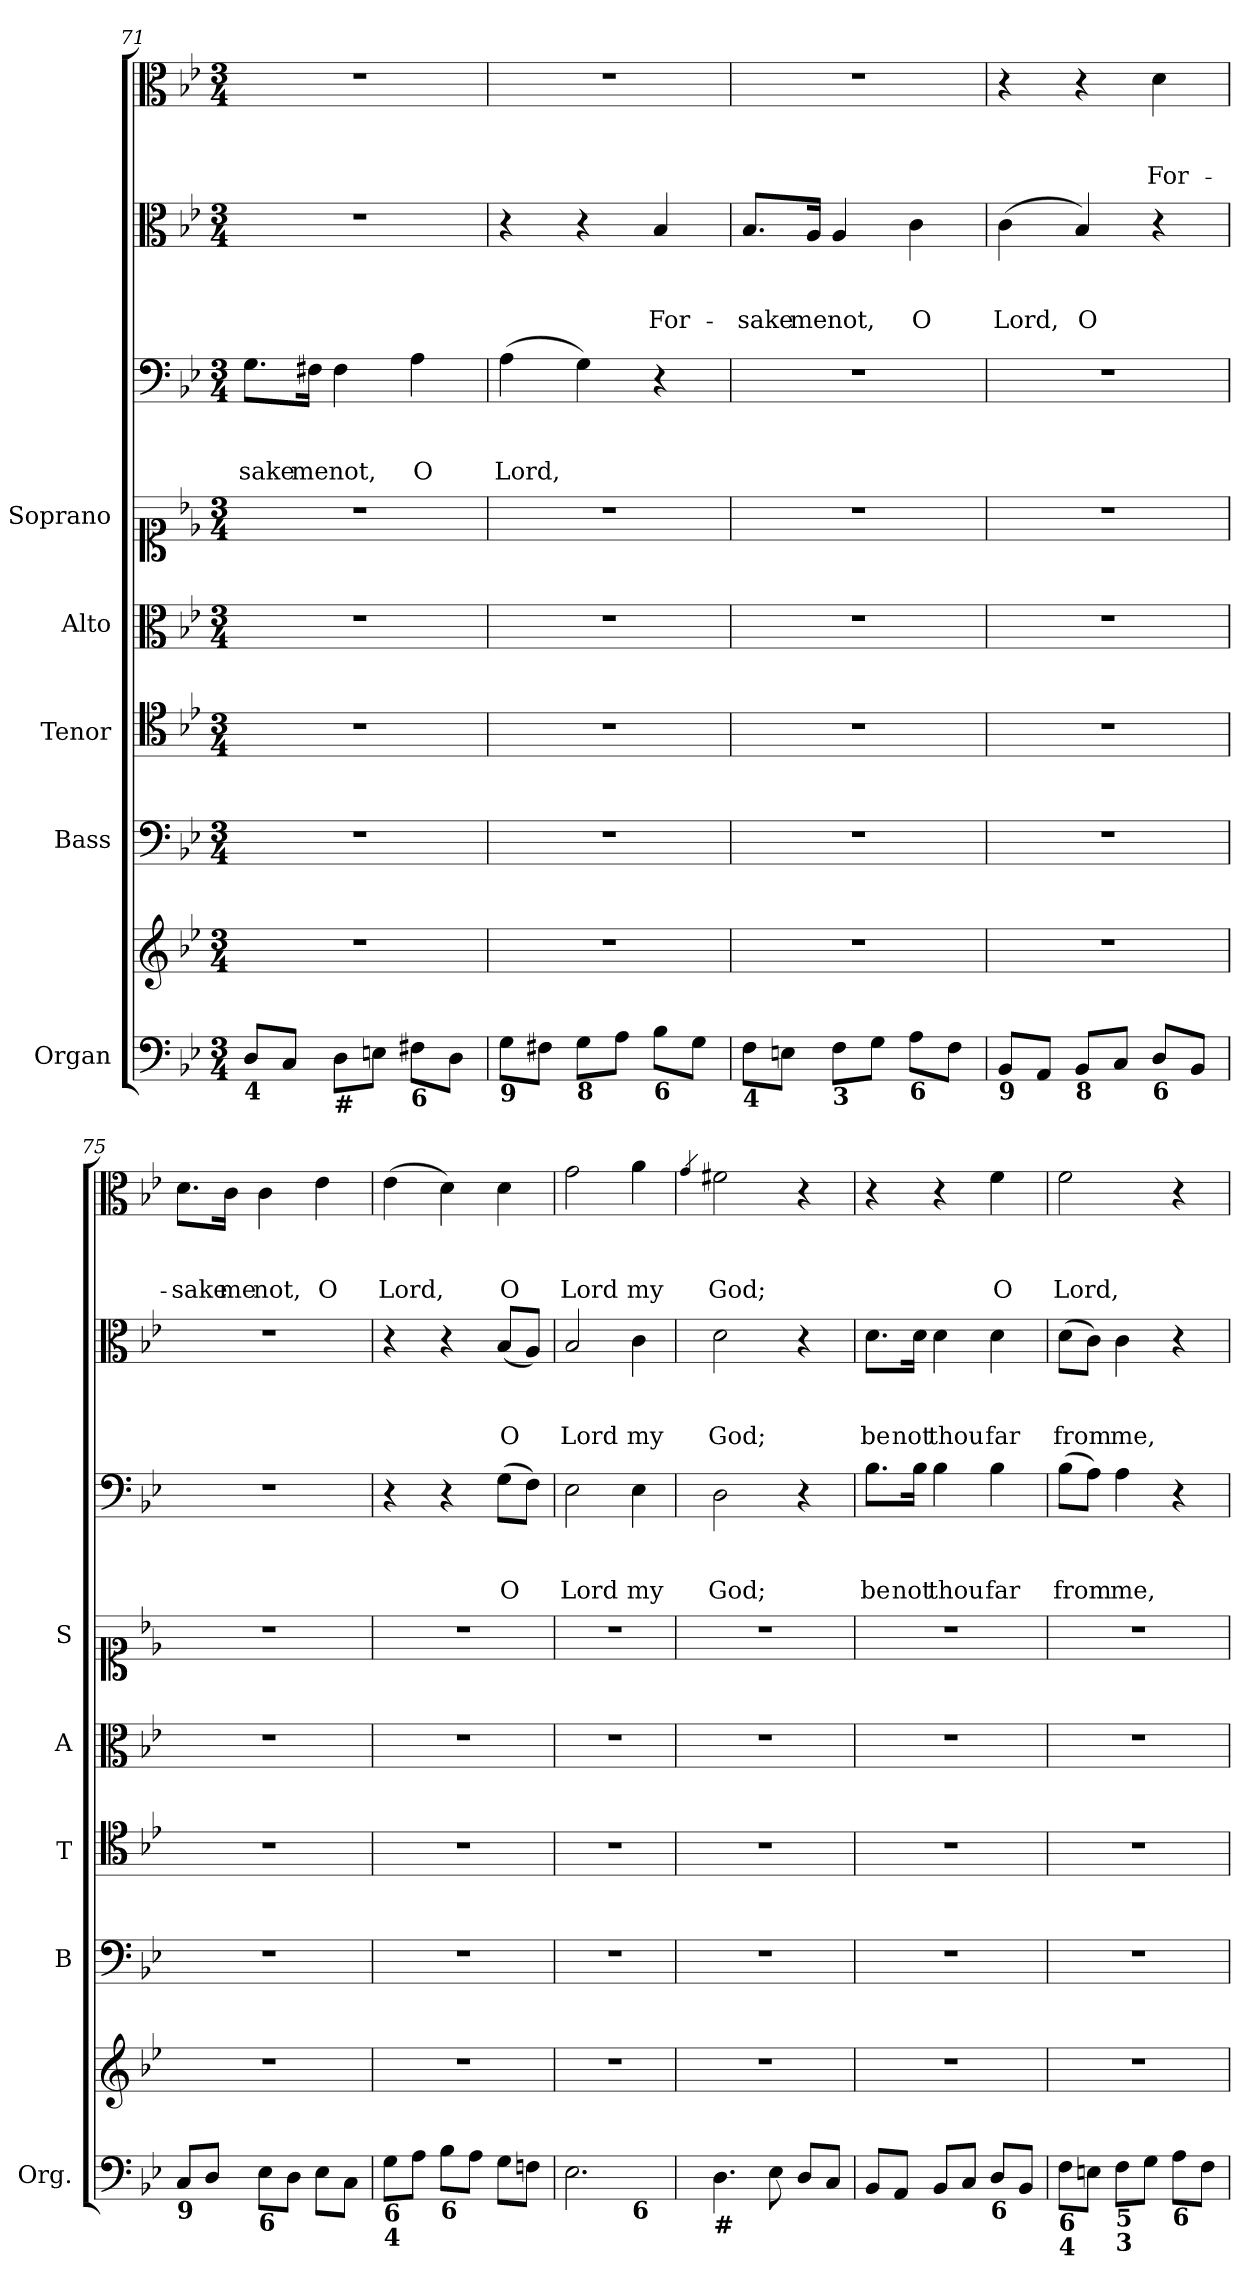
**kern	**kern	**kern	**kern	**kern	**kern	**kern	**text	**text	**text	**kern	**text	**text	**text	**kern	**text	**text	**text
*part8	*part8	*part7	*part6	*part5	*part4	*part3	*part3	*part3	*part3	*part2	*part2	*part2	*part2	*part1	*part1	*part1	*part1
*staff9	*staff8	*staff7	*staff6	*staff5	*staff4	*staff3	*staff3	*staff3	*staff3	*staff2	*staff2	*staff2	*staff2	*staff1	*staff1	*staff1	*staff1
*I"Organ	*	*I"Bass	*I"Tenor	*I"Alto	*I"Soprano	*	*	*	*	*	*	*	*	*	*	*	*
*I'Org.	*	*I'B	*I'T	*I'A	*I'S	*	*	*	*	*	*	*	*	*	*	*	*
*clefF4	*clefG2	*clefF4	*clefC4	*clefC3	*clefC1	*clefF4	*	*	*	*clefC3	*	*	*	*clefC3	*	*	*
*k[b-e-]	*k[b-e-]	*k[b-e-]	*k[b-e-]	*k[b-e-]	*k[b-e-]	*k[b-e-]	*	*	*	*k[b-e-]	*	*	*	*k[b-e-]	*	*	*
*g:	*g:	*g:	*g:	*g:	*g:	*g:	*	*	*	*g:	*	*	*	*g:	*	*	*
*M3/4	*M3/4	*M3/4	*M3/4	*M3/4	*M3/4	*M3/4	*	*	*	*M3/4	*	*	*	*M3/4	*	*	*
=71	=71	=71	=71	=71	=71	=71	=71	=71	=71	=71	=71	=71	=71	=71	=71	=71	=71
!LO:TX:b:B:t=4	!	!	!	!	!	!	!	!	!	!	!	!	!	!	!	!	!
!	!	!	!	!	!	!	!	!	!LO:LY:b	!	!	!	!	!	!	!	!
8D/L	2.r	2.r	2.r	2.r	2.r	8.G\L	.	.	-sake	2.r	.	.	.	2.r	.	.	.
8C/J	.	.	.	.	.	.	.	.	.	.	.	.	.	.	.	.	.
!	!	!	!	!	!	!	!	!	!LO:LY:b	!	!	!	!	!	!	!	!
.	.	.	.	.	.	16F#X\Jk	.	.	me	.	.	.	.	.	.	.	.
!LO:TX:b:B:t=#	!	!	!	!	!	!	!	!	!	!	!	!	!	!	!	!	!
!	!	!	!	!	!	!	!	!	!LO:LY:b	!	!	!	!	!	!	!	!
8D\L	.	.	.	.	.	4F#\	.	.	not,	.	.	.	.	.	.	.	.
8En\J	.	.	.	.	.	.	.	.	.	.	.	.	.	.	.	.	.
!LO:TX:b:B:t=6	!	!	!	!	!	!	!	!	!	!	!	!	!	!	!	!	!
!	!	!	!	!	!	!	!	!	!LO:LY:b	!	!	!	!	!	!	!	!
8F#X\L	.	.	.	.	.	4A\	.	.	O	.	.	.	.	.	.	.	.
8D\J	.	.	.	.	.	.	.	.	.	.	.	.	.	.	.	.	.
=72	=72	=72	=72	=72	=72	=72	=72	=72	=72	=72	=72	=72	=72	=72	=72	=72	=72
!LO:TX:b:B:t=9	!	!	!	!	!	!	!	!	!	!	!	!	!	!	!	!	!
!	!	!	!	!	!	!	!	!	!LO:LY:b	!	!	!	!	!	!	!	!
8G\L	2.r	2.r	2.r	2.r	2.r	(>4A\	.	.	Lord,	4r	.	.	.	2.r	.	.	.
8F#X\J	.	.	.	.	.	.	.	.	.	.	.	.	.	.	.	.	.
!LO:TX:b:B:t=8	!	!	!	!	!	!	!	!	!	!	!	!	!	!	!	!	!
8G\L	.	.	.	.	.	4G\)	.	.	.	4r	.	.	.	.	.	.	.
8A\J	.	.	.	.	.	.	.	.	.	.	.	.	.	.	.	.	.
!LO:TX:b:B:t=6	!	!	!	!	!	!	!	!	!	!	!	!	!	!	!	!	!
!	!	!	!	!	!	!	!	!	!	!	!	!	!LO:LY:b	!	!	!	!
8B-\L	.	.	.	.	.	4r	.	.	.	4B-/	.	.	For-	.	.	.	.
8G\J	.	.	.	.	.	.	.	.	.	.	.	.	.	.	.	.	.
=73	=73	=73	=73	=73	=73	=73	=73	=73	=73	=73	=73	=73	=73	=73	=73	=73	=73
!LO:TX:b:B:t=4	!	!	!	!	!	!	!	!	!	!	!	!	!	!	!	!	!
!	!	!	!	!	!	!	!	!	!	!	!	!	!LO:LY:b	!	!	!	!
8F\L	2.r	2.r	2.r	2.r	2.r	2.r	.	.	.	8.B-/L	.	.	-sake	2.r	.	.	.
8En\J	.	.	.	.	.	.	.	.	.	.	.	.	.	.	.	.	.
!	!	!	!	!	!	!	!	!	!	!	!	!	!LO:LY:b	!	!	!	!
.	.	.	.	.	.	.	.	.	.	16A/Jk	.	.	me	.	.	.	.
!LO:TX:b:B:t=3	!	!	!	!	!	!	!	!	!	!	!	!	!	!	!	!	!
!	!	!	!	!	!	!	!	!	!	!	!	!	!LO:LY:b	!	!	!	!
8F\L	.	.	.	.	.	.	.	.	.	4A/	.	.	not,	.	.	.	.
8G\J	.	.	.	.	.	.	.	.	.	.	.	.	.	.	.	.	.
!LO:TX:b:B:t=6	!	!	!	!	!	!	!	!	!	!	!	!	!	!	!	!	!
!	!	!	!	!	!	!	!	!	!	!	!	!	!LO:LY:b	!	!	!	!
8A\L	.	.	.	.	.	.	.	.	.	4c\	.	.	O	.	.	.	.
8F\J	.	.	.	.	.	.	.	.	.	.	.	.	.	.	.	.	.
!!LO:LB:g=z
=74	=74	=74	=74	=74	=74	=74	=74	=74	=74	=74	=74	=74	=74	=74	=74	=74	=74
!LO:TX:b:B:t=9	!	!	!	!	!	!	!	!	!	!	!	!	!	!	!	!	!
!	!	!	!	!	!	!	!	!	!	!	!	!	!LO:LY:b	!	!	!	!
8BB-/L	2.r	2.r	2.r	2.r	2.r	2.r	.	.	.	(>4c\	.	.	Lord,	4r	.	.	.
8AA/J	.	.	.	.	.	.	.	.	.	.	.	.	.	.	.	.	.
!LO:TX:b:B:t=8	!	!	!	!	!	!	!	!	!	!	!	!	!	!	!	!	!
!	!	!	!	!	!	!	!	!	!	!	!	!	!LO:LY:b	!	!	!	!
8BB-/L	.	.	.	.	.	.	.	.	.	4B-/)	.	.	O	4r	.	.	.
8C/J	.	.	.	.	.	.	.	.	.	.	.	.	.	.	.	.	.
!LO:TX:b:B:t=6	!	!	!	!	!	!	!	!	!	!	!	!	!	!	!	!	!
!	!	!	!	!	!	!	!	!	!	!	!	!	!	!	!	!	!LO:LY:b
8D/L	.	.	.	.	.	.	.	.	.	4r	.	.	.	4d\	.	.	For-
8BB-/J	.	.	.	.	.	.	.	.	.	.	.	.	.	.	.	.	.
=75	=75	=75	=75	=75	=75	=75	=75	=75	=75	=75	=75	=75	=75	=75	=75	=75	=75
!LO:TX:b:B:t=9	!	!	!	!	!	!	!	!	!	!	!	!	!	!	!	!	!
!	!	!	!	!	!	!	!	!	!	!	!	!	!	!	!	!	!LO:LY:b
8C/L	2.r	2.r	2.r	2.r	2.r	2.r	.	.	.	2.r	.	.	.	8.d\L	.	.	-sake
8D/J	.	.	.	.	.	.	.	.	.	.	.	.	.	.	.	.	.
!	!	!	!	!	!	!	!	!	!	!	!	!	!	!	!	!	!LO:LY:b
.	.	.	.	.	.	.	.	.	.	.	.	.	.	16c\Jk	.	.	me
!LO:TX:b:B:t=6	!	!	!	!	!	!	!	!	!	!	!	!	!	!	!	!	!
!	!	!	!	!	!	!	!	!	!	!	!	!	!	!	!	!	!LO:LY:b
8E-\L	.	.	.	.	.	.	.	.	.	.	.	.	.	4c\	.	.	not,
8D\J	.	.	.	.	.	.	.	.	.	.	.	.	.	.	.	.	.
!	!	!	!	!	!	!	!	!	!	!	!	!	!	!	!	!	!LO:LY:b
8E-\L	.	.	.	.	.	.	.	.	.	.	.	.	.	4e-\	.	.	O
8C\J	.	.	.	.	.	.	.	.	.	.	.	.	.	.	.	.	.
=76	=76	=76	=76	=76	=76	=76	=76	=76	=76	=76	=76	=76	=76	=76	=76	=76	=76
!LO:TX:b:B:t=6	!	!	!	!	!	!	!	!	!	!	!	!	!	!	!	!	!
!LO:TX:b:B:t=4	!	!	!	!	!	!	!	!	!	!	!	!	!	!	!	!	!
!	!	!	!	!	!	!	!	!	!	!	!	!	!	!	!	!	!LO:LY:b
8G\L	2.r	2.r	2.r	2.r	2.r	4r	.	.	.	4r	.	.	.	(>4e-\	.	.	Lord,
8A\J	.	.	.	.	.	.	.	.	.	.	.	.	.	.	.	.	.
!LO:TX:b:B:t=6	!	!	!	!	!	!	!	!	!	!	!	!	!	!	!	!	!
8B-\L	.	.	.	.	.	4r	.	.	.	4r	.	.	.	4d\)	.	.	.
8A\J	.	.	.	.	.	.	.	.	.	.	.	.	.	.	.	.	.
!	!	!	!	!	!	!	!	!	!LO:LY:b	!	!	!	!LO:LY:b	!	!	!	!LO:LY:b
8G\L	.	.	.	.	.	(>8G\L	.	.	O	(<8B-/L	.	.	O	4d\	.	.	O
8Fn\J	.	.	.	.	.	8F\J)	.	.	.	8A/J)	.	.	.	.	.	.	.
=77	=77	=77	=77	=77	=77	=77	=77	=77	=77	=77	=77	=77	=77	=77	=77	=77	=77
!LO:TX:b:B:t=7	!	!	!	!	!	!	!	!	!	!	!	!	!	!	!	!	!
!	!	!	!	!	!	!	!	!	!LO:LY:b	!	!	!	!LO:LY:b	!	!	!	!LO:LY:b
*^	*	*	*	*	*	*	*	*	*	*	*	*	*	*	*	*	*
2.E-\	2ryy	2.r	2.r	2.r	2.r	2.r	2E-\	.	.	Lord	2B-/	.	.	Lord	2g\	.	.	Lord
!	!LO:TX:b:B:t=6	!	!	!	!	!	!	!	!	!	!	!	!	!	!	!	!	!
!	!	!	!	!	!	!	!	!	!	!LO:LY:b	!	!	!	!LO:LY:b	!	!	!	!LO:LY:b
.	4ryy	.	.	.	.	.	4E-\	.	.	my	4c\	.	.	my	4a\	.	.	my
*v	*v	*	*	*	*	*	*	*	*	*	*	*	*	*	*	*	*	*
=78	=78	=78	=78	=78	=78	=78	=78	=78	=78	=78	=78	=78	=78	=78	=78	=78	=78
.	.	.	.	.	.	.	.	.	.	.	.	.	.	4qg/	.	.	.
!LO:TX:b:B:t=#	!	!	!	!	!	!	!	!	!	!	!	!	!	!	!	!	!
!	!	!	!	!	!	!	!	!	!LO:LY:b	!	!	!	!LO:LY:b	!	!	!	!LO:LY:b
4.D\	2.r	2.r	2.r	2.r	2.r	2D\	.	.	God;	2d\	.	.	God;	2f#X\	.	.	God;
8E-\	.	.	.	.	.	.	.	.	.	.	.	.	.	.	.	.	.
8D/L	.	.	.	.	.	4r	.	.	.	4r	.	.	.	4r	.	.	.
8C/J	.	.	.	.	.	.	.	.	.	.	.	.	.	.	.	.	.
=79	=79	=79	=79	=79	=79	=79	=79	=79	=79	=79	=79	=79	=79	=79	=79	=79	=79
!	!	!	!	!	!	!	!	!	!LO:LY:b	!	!	!	!LO:LY:b	!	!	!	!
8BB-/L	2.r	2.r	2.r	2.r	2.r	8.B-\L	.	.	be	8.d\L	.	.	be	4r	.	.	.
8AA/J	.	.	.	.	.	.	.	.	.	.	.	.	.	.	.	.	.
!	!	!	!	!	!	!	!	!	!LO:LY:b	!	!	!	!LO:LY:b	!	!	!	!
.	.	.	.	.	.	16B-\Jk	.	.	not	16d\Jk	.	.	not	.	.	.	.
!	!	!	!	!	!	!	!	!	!LO:LY:b	!	!	!	!LO:LY:b	!	!	!	!
8BB-/L	.	.	.	.	.	4B-\	.	.	thou	4d\	.	.	thou	4r	.	.	.
8C/J	.	.	.	.	.	.	.	.	.	.	.	.	.	.	.	.	.
!LO:TX:b:B:t=6	!	!	!	!	!	!	!	!	!	!	!	!	!	!	!	!	!
!	!	!	!	!	!	!	!	!	!LO:LY:b	!	!	!	!LO:LY:b	!	!	!	!LO:LY:b
8D/L	.	.	.	.	.	4B-\	.	.	far	4d\	.	.	far	4f\	.	.	O
8BB-/J	.	.	.	.	.	.	.	.	.	.	.	.	.	.	.	.	.
!!LO:PB:g=z
=80	=80	=80	=80	=80	=80	=80	=80	=80	=80	=80	=80	=80	=80	=80	=80	=80	=80
!LO:TX:b:B:t=6	!	!	!	!	!	!	!	!	!	!	!	!	!	!	!	!	!
!LO:TX:b:B:t=4	!	!	!	!	!	!	!	!	!	!	!	!	!	!	!	!	!
!	!	!	!	!	!	!	!	!	!LO:LY:b	!	!	!	!LO:LY:b	!	!	!	!LO:LY:b
8F\L	2.r	2.r	2.r	2.r	2.r	(>8B-\L	.	.	from	(>8d\L	.	.	from	2f\	.	.	Lord,
8En\J	.	.	.	.	.	8A\J)	.	.	.	8c\J)	.	.	.	.	.	.	.
!LO:TX:b:B:t=5	!	!	!	!	!	!	!	!	!	!	!	!	!	!	!	!	!
!LO:TX:b:B:t=3	!	!	!	!	!	!	!	!	!	!	!	!	!	!	!	!	!
!	!	!	!	!	!	!	!	!	!LO:LY:b	!	!	!	!LO:LY:b	!	!	!	!
8F\L	.	.	.	.	.	4A\	.	.	me,	4c\	.	.	me,	.	.	.	.
8G\J	.	.	.	.	.	.	.	.	.	.	.	.	.	.	.	.	.
!LO:TX:b:B:t=6	!	!	!	!	!	!	!	!	!	!	!	!	!	!	!	!	!
8A\L	.	.	.	.	.	4r	.	.	.	4r	.	.	.	4r	.	.	.
8F\J	.	.	.	.	.	.	.	.	.	.	.	.	.	.	.	.	.
=	=	=	=	=	=	=	=	=	=	=	=	=	=	=	=	=	=
*-	*-	*-	*-	*-	*-	*-	*-	*-	*-	*-	*-	*-	*-	*-	*-	*-	*-
